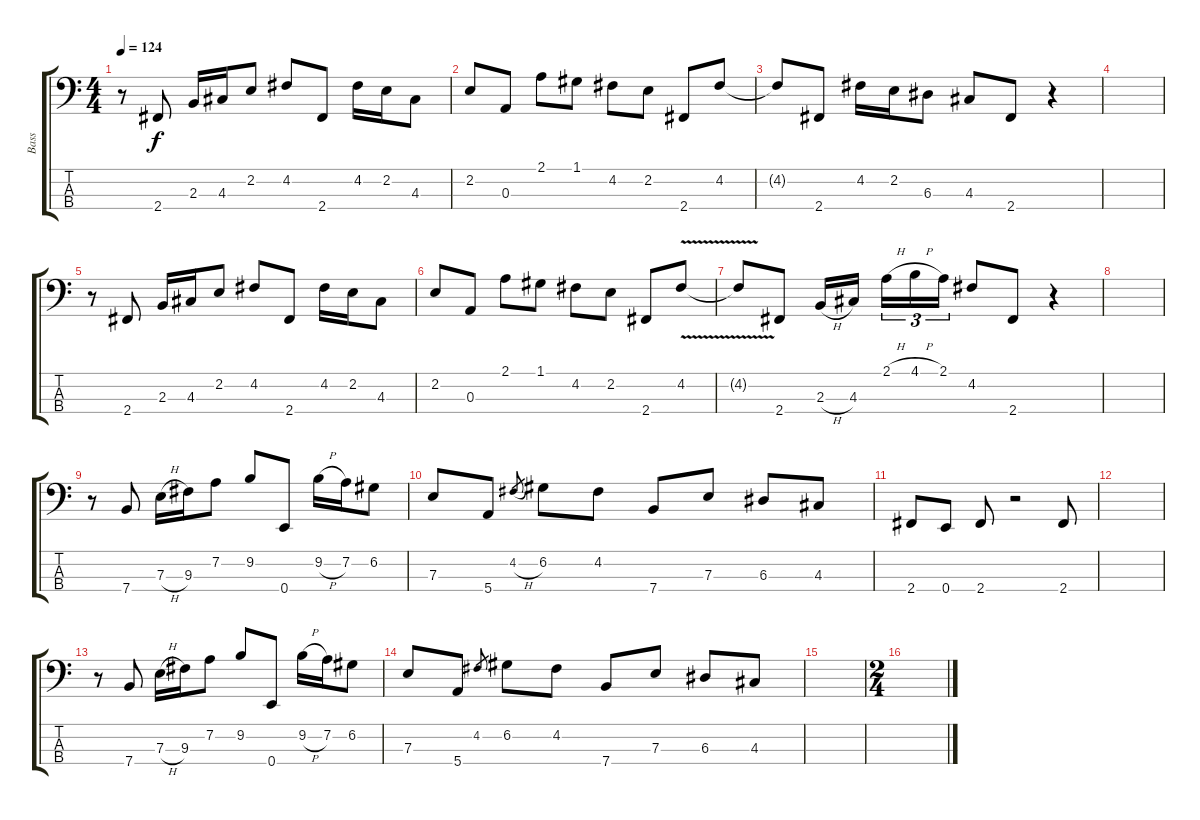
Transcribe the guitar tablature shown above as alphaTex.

\track ("Bass" "Bass") {instrument electricbassfinger}
\staff {score tabs}
\tuning (G2 D2 A1 E1) {hide}
\ts (4 4)
\tempo 124
\clef f4
\ks c
r.8{dy f} 2.4.8 2.3.16 4.3.16 2.2.8 4.2.8 2.4.8 4.2.16 2.2.16 4.3.8 |
2.2.8 0.3.8 2.1.8 1.1.8 4.2.8 2.2.8 2.4.8 4.2.8 |
4.2{t}.8 2.4.8 4.2.16 2.2.16 6.3.8 4.3.8 2.4.8 r.4 |
|
r.8 2.4.8 2.3.16 4.3.16 2.2.8 4.2.8 2.4.8 4.2.16 2.2.16 4.3.8 |
2.2.8 0.3.8 2.1.8 1.1.8 4.2.8 2.2.8 2.4.8 4.2{v}.8 |
4.2{t}.8 2.4.8 2.3{h}.16 4.3.16 2.1{h}.16{tu (3 2)} 4.1{h}.16{tu (3 2)} 2.1.16{tu (3 2)} 4.2.8 2.4.8 r.4 |
|
r.8 7.4.8 7.3{h}.16 9.3.16 7.2.8 9.2.8 0.4.8 9.2{h}.16 7.2.16 6.2.8 |
7.3.8 5.4.8 4.2{h}.8{gr} 6.2.8 4.2.8 7.4.8 7.3.8 6.3.8 4.3.8 |
2.4.8 0.4.8 2.4.8 r.2 2.4.8 |
|
r.8 7.4.8 7.3{h}.16 9.3.16 7.2.8 9.2.8 0.4.8 9.2{h}.16 7.2.16 6.2.8 |
7.3.8 5.4.8 4.2.8{gr} 6.2.8 4.2.8 7.4.8 7.3.8 6.3.8 4.3.8 |
|
\ts (2 4)
